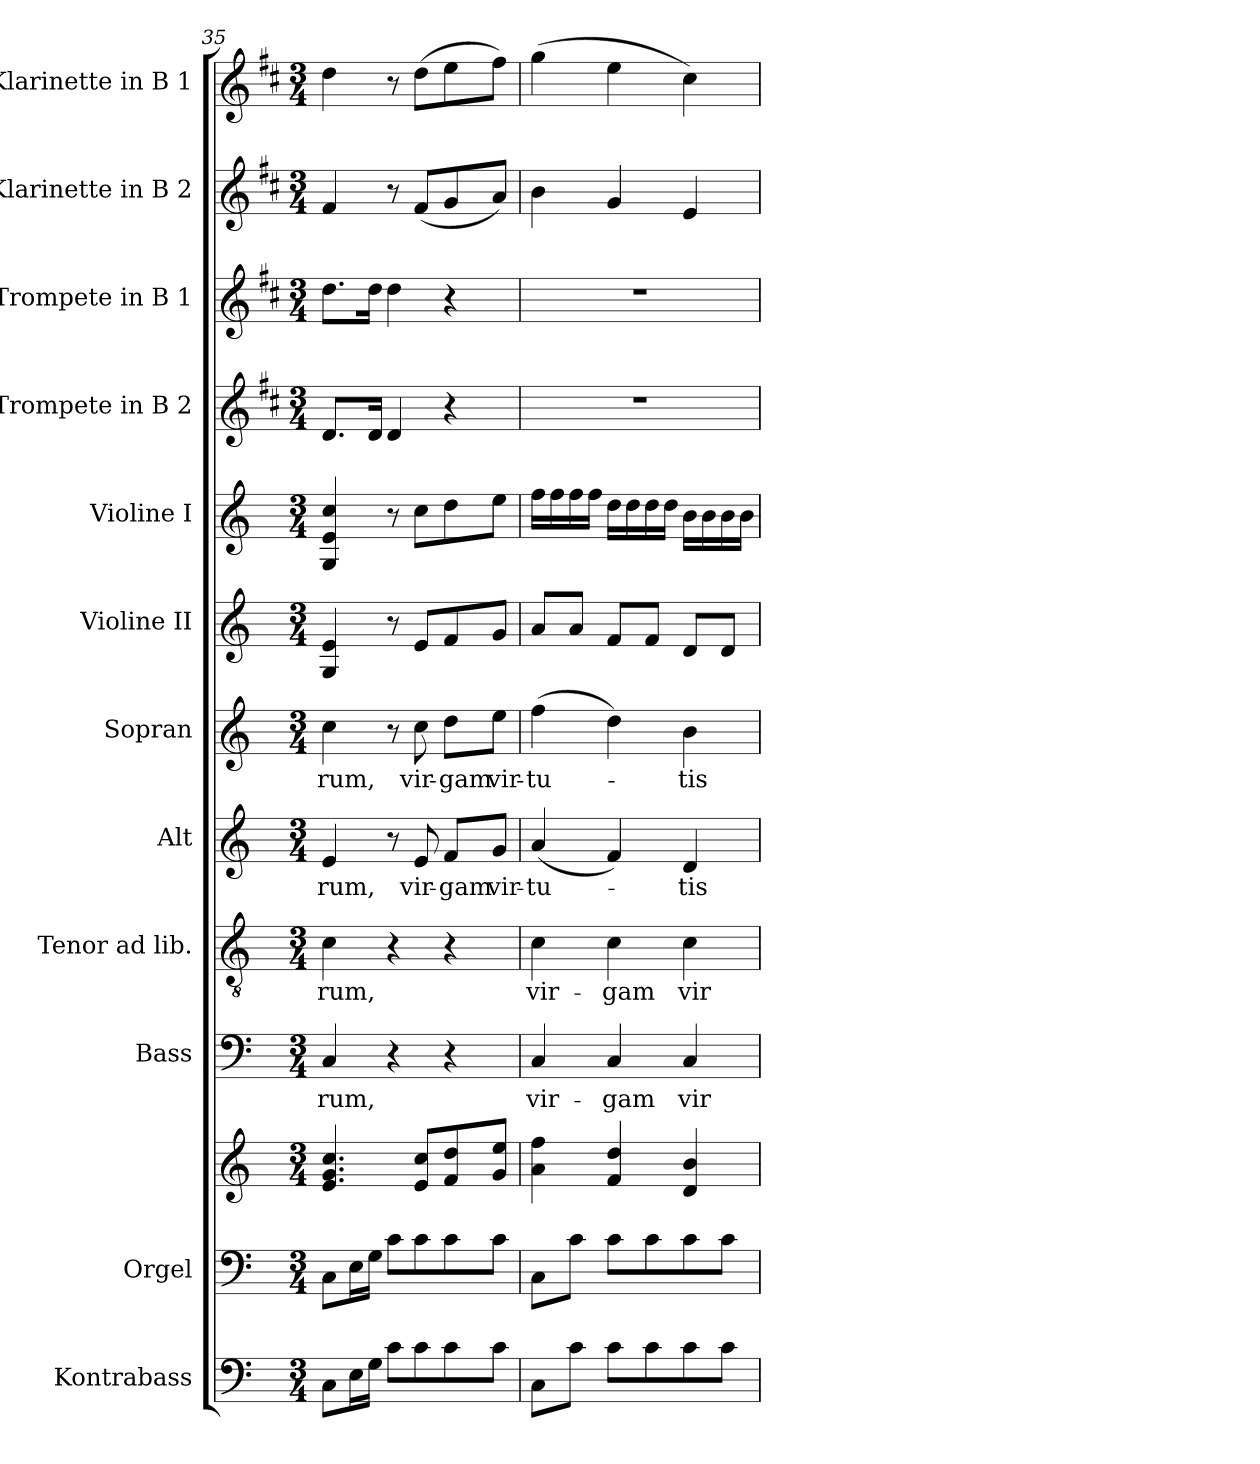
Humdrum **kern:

**kern	**kern	**kern	**kern	**text	**kern	**text	**kern	**text	**kern	**text	**kern	**kern	**kern	**kern	**kern	**kern
*part12	*part11	*part11	*part10	*part10	*part9	*part9	*part8	*part8	*part7	*part7	*part6	*part5	*part4	*part3	*part2	*part1
*staff13	*staff12	*staff11	*staff10	*staff10	*staff9	*staff9	*staff8	*staff8	*staff7	*staff7	*staff6	*staff5	*staff4	*staff3	*staff2	*staff1
*I"Kontrabass	*I"Orgel	*	*I"Bass	*	*I"Tenor ad lib.	*	*I"Alt	*	*I"Sopran	*	*I"Violine II	*I"Violine I	*I"Trompete in B 2	*I"Trompete in B 1	*I"Klarinette in B 2	*I"Klarinette in B 1
*I'Kb.	*I'Org.	*	*I'B	*	*I'T	*	*I'A	*	*I'S	*	*I'Vl. II	*I'Vl. I	*	*	*	*
*clefF4	*clefF4	*clefG2	*clefF4	*	*clefGv2	*	*clefG2	*	*clefG2	*	*clefG2	*clefG2	*clefG2	*clefG2	*clefG2	*clefG2
*ITrd7c12	*	*	*	*	*	*	*	*	*	*	*	*	*ITrd1c2	*ITrd1c2	*ITrd1c2	*ITrd1c2
*k[]	*k[]	*k[]	*k[]	*	*k[]	*	*k[]	*	*k[]	*	*k[]	*k[]	*k[]	*k[]	*k[]	*k[]
*C:	*C:	*C:	*C:	*	*C:	*	*C:	*	*C:	*	*C:	*C:	*C:	*C:	*C:	*C:
*M3/4	*M3/4	*M3/4	*M3/4	*	*M3/4	*	*M3/4	*	*M3/4	*	*M3/4	*M3/4	*M3/4	*M3/4	*M3/4	*M3/4
=35	=35	=35	=35	=35	=35	=35	=35	=35	=35	=35	=35	=35	=35	=35	=35	=35
!	!	!	!	!LO:LY:b	!	!LO:LY:b	!	!LO:LY:b	!	!LO:LY:b	!	!	!	!	!	!
8CC\L	8C\L	4.e/ 4.g/ 4.cc/	4C/	-rum,	4c\	-rum,	4e/	-rum,	4cc\	-rum,	4G/ 4e/	4G/ 4e/ 4cc/	8.c/L	8.cc\L	4e/	4cc\
16EE\L	16E\L	.	.	.	.	.	.	.	.	.	.	.	.	.	.	.
16GG\JJ	16G\JJ	.	.	.	.	.	.	.	.	.	.	.	16c/Jk	16cc\Jk	.	.
8C\L	8c\L	.	4r	.	4r	.	8r	.	8r	.	8r	8r	4c/	4cc\	8r	8r
!	!	!	!	!	!	!	!	!LO:LY:b	!	!LO:LY:b	!	!	!	!	!	!
8C\	8c\	8e/ 8cc/L	.	.	.	.	8e/	vir-	8cc\	vir-	8e/L	8cc\L	.	.	(<8e/L	(>8cc\L
!	!	!	!	!	!	!	!	!LO:LY:b	!	!LO:LY:b	!	!	!	!	!	!
8C\	8c\	8f/ 8dd/	4r	.	4r	.	8f/L	-gam	8dd\L	-gam	8f/	8dd\	4r	4r	8f/	8dd\
!	!	!	!	!	!	!	!	!LO:LY:b	!	!LO:LY:b	!	!	!	!	!	!
8C\J	8c\J	8g/ 8ee/J	.	.	.	.	8g/J	vir-	8ee\J	vir-	8g/J	8ee\J	.	.	8g/J)	8ee\J)
=36	=36	=36	=36	=36	=36	=36	=36	=36	=36	=36	=36	=36	=36	=36	=36	=36
!	!	!	!	!LO:LY:b	!	!LO:LY:b	!	!LO:LY:b	!	!LO:LY:b	!	!	!	!	!	!
8CC\L	8C\L	4a\ 4ff\	4C/	vir-	4c\	vir-	(<4a/	-tu-	(>4ff\	-tu-	8a/L	16ff\LL	2.r	2.r	4a\	(>4ff\
.	.	.	.	.	.	.	.	.	.	.	.	16ff\	.	.	.	.
8C\J	8c\J	.	.	.	.	.	.	.	.	.	8a/J	16ff\	.	.	.	.
.	.	.	.	.	.	.	.	.	.	.	.	16ff\JJ	.	.	.	.
!	!	!	!	!LO:LY:b	!	!LO:LY:b	!	!	!	!	!	!	!	!	!	!
8C\L	8c\L	4f/ 4dd/	4C/	-gam	4c\	-gam	4f/)	.	4dd\)	.	8f/L	16dd\LL	.	.	4f/	4dd\
.	.	.	.	.	.	.	.	.	.	.	.	16dd\	.	.	.	.
8C\	8c\	.	.	.	.	.	.	.	.	.	8f/J	16dd\	.	.	.	.
.	.	.	.	.	.	.	.	.	.	.	.	16dd\JJ	.	.	.	.
!	!	!	!	!LO:LY:b	!	!LO:LY:b	!	!LO:LY:b	!	!LO:LY:b	!	!	!	!	!	!
8C\	8c\	4d/ 4b/	4C/	vir-	4c\	vir-	4d/	-tis	4b\	-tis	8d/L	16b\LL	.	.	4d/	4b\)
.	.	.	.	.	.	.	.	.	.	.	.	16b\	.	.	.	.
8C\J	8c\J	.	.	.	.	.	.	.	.	.	8d/J	16b\	.	.	.	.
.	.	.	.	.	.	.	.	.	.	.	.	16b\JJ	.	.	.	.
=	=	=	=	=	=	=	=	=	=	=	=	=	=	=	=	=
*-	*-	*-	*-	*-	*-	*-	*-	*-	*-	*-	*-	*-	*-	*-	*-	*-
